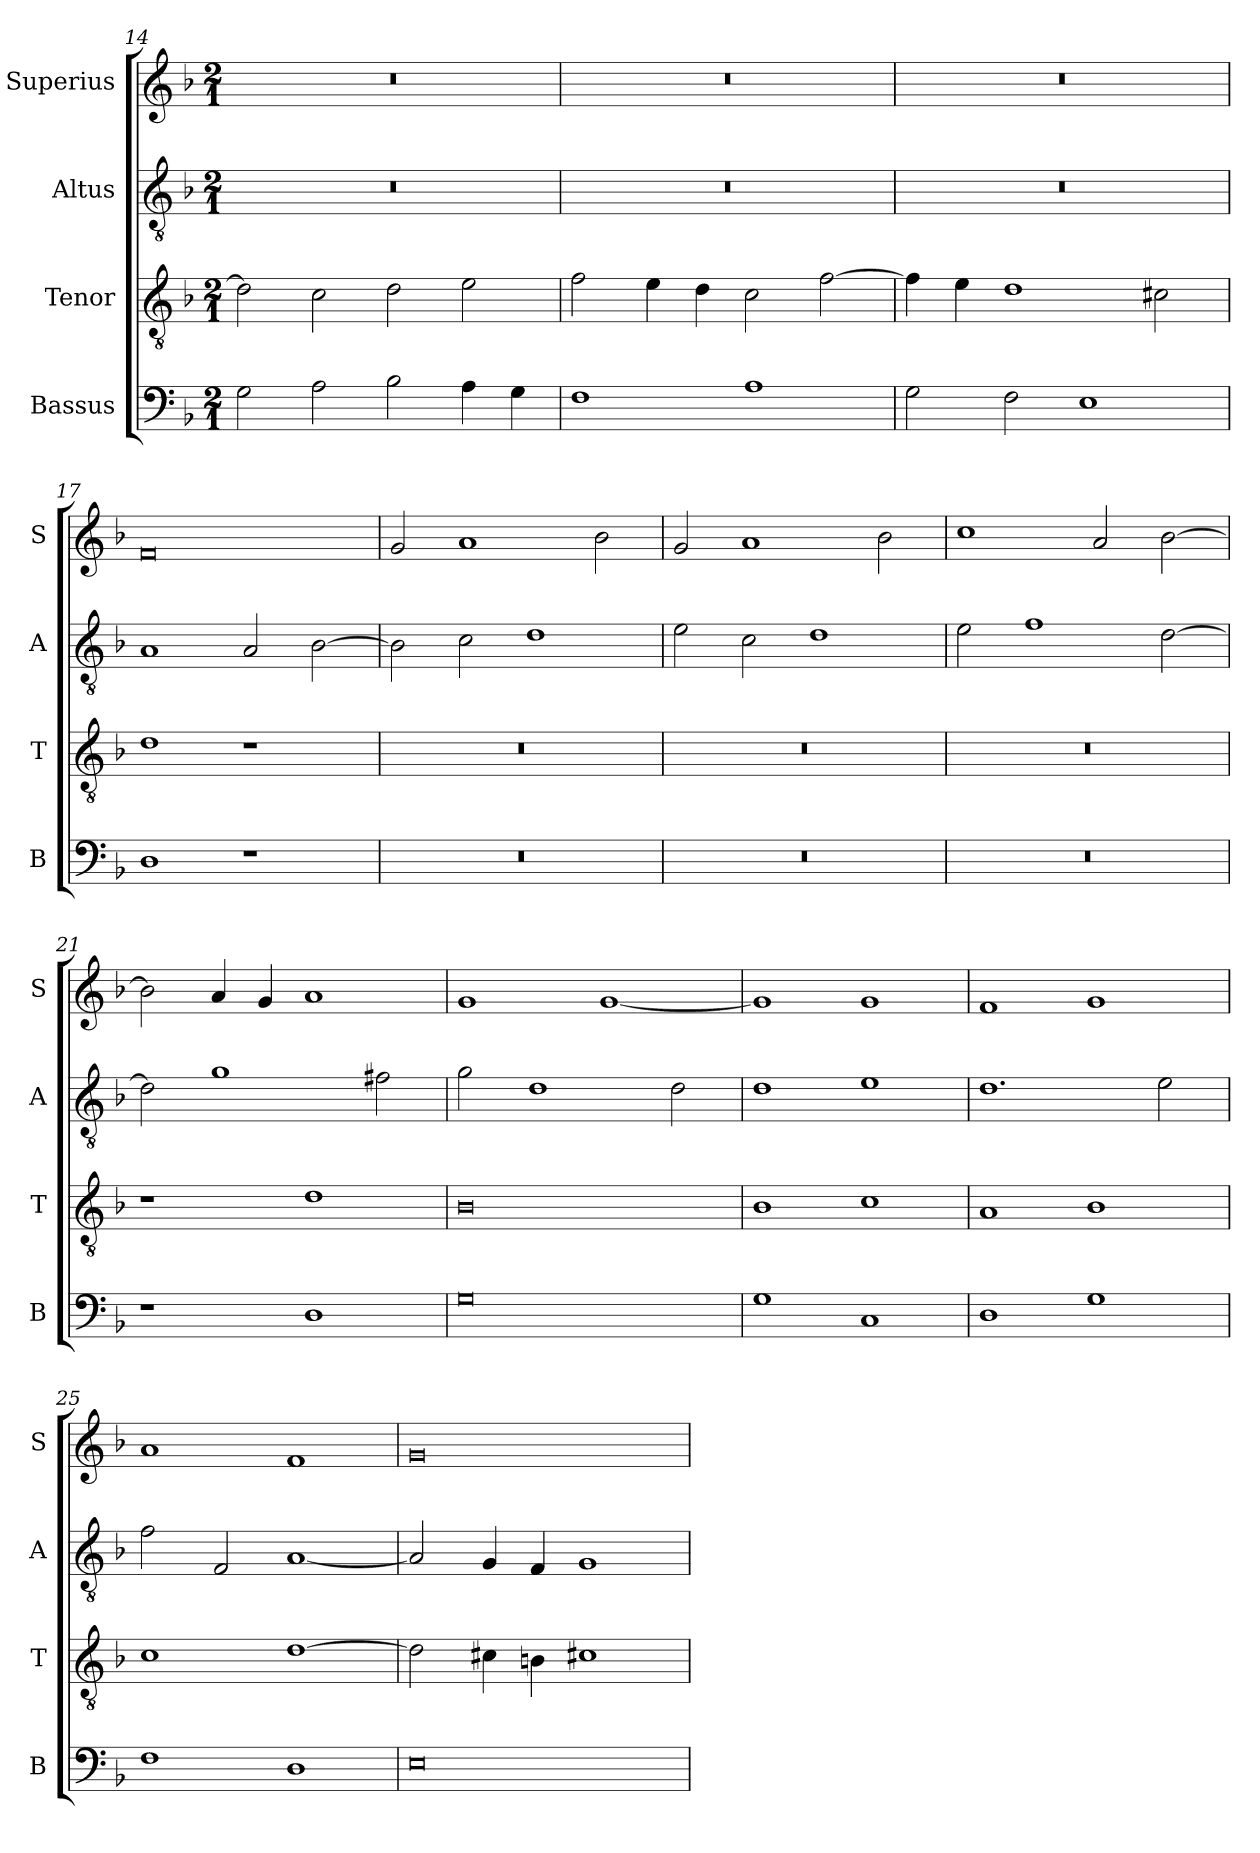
**kern	**kern	**kern	**kern
*part4	*part3	*part2	*part1
*staff4	*staff3	*staff2	*staff1
*I"Bassus	*I"Tenor	*I"Altus	*I"Superius
*I'B	*I'T	*I'A	*I'S
*clefF4	*clefGv2	*clefGv2	*clefG2
*k[b-]	*k[b-]	*k[b-]	*k[b-]
*F:	*F:	*F:	*F:
*M2/1	*M2/1	*M2/1	*M2/1
=14	=14	=14	=14
2G	2d]	0r	0r
2A	2c	.	.
2B-	2d	.	.
4A	2e	.	.
4G	.	.	.
=15	=15	=15	=15
1F	2f	0r	0r
.	4e	.	.
.	4d	.	.
1A	2c	.	.
.	[2f	.	.
=16	=16	=16	=16
2G	4f]	0r	0r
.	4e	.	.
2F	1d	.	.
1E	.	.	.
.	2c#X	.	.
=17	=17	=17	=17
1D	1d	1A	0f
1r	1r	2A	.
.	.	[2B-	.
=18	=18	=18	=18
0r	0r	2B-]	2g
.	.	2c	1a
.	.	1d	.
.	.	.	2b-
=19	=19	=19	=19
0r	0r	2e	2g
.	.	2c	1a
.	.	1d	.
.	.	.	2b-
=20	=20	=20	=20
0r	0r	2e	1cc
.	.	1f	.
.	.	.	2a
.	.	[2d	[2b-
=21	=21	=21	=21
1r	1r	2d]	2b-]
.	.	1g	4a
.	.	.	4g
1D	1d	.	1a
.	.	2f#X	.
=22	=22	=22	=22
0G	0B-	2g	1g
.	.	1d	.
.	.	.	[1g
.	.	2d	.
=23	=23	=23	=23
1G	1B-	1d	1g]
1C	1c	1e	1g
=24	=24	=24	=24
1D	1A	1.d	1f
1G	1B-	.	1g
.	.	2e	.
=25	=25	=25	=25
1F	1c	2f	1a
.	.	2F	.
1D	[1d	[1A	1f
=26	=26	=26	=26
0E	2d]	2A]	0g
.	4c#X	4G	.
.	4Bn	4F	.
.	1c#X	1G	.
=	=	=	=
*-	*-	*-	*-
